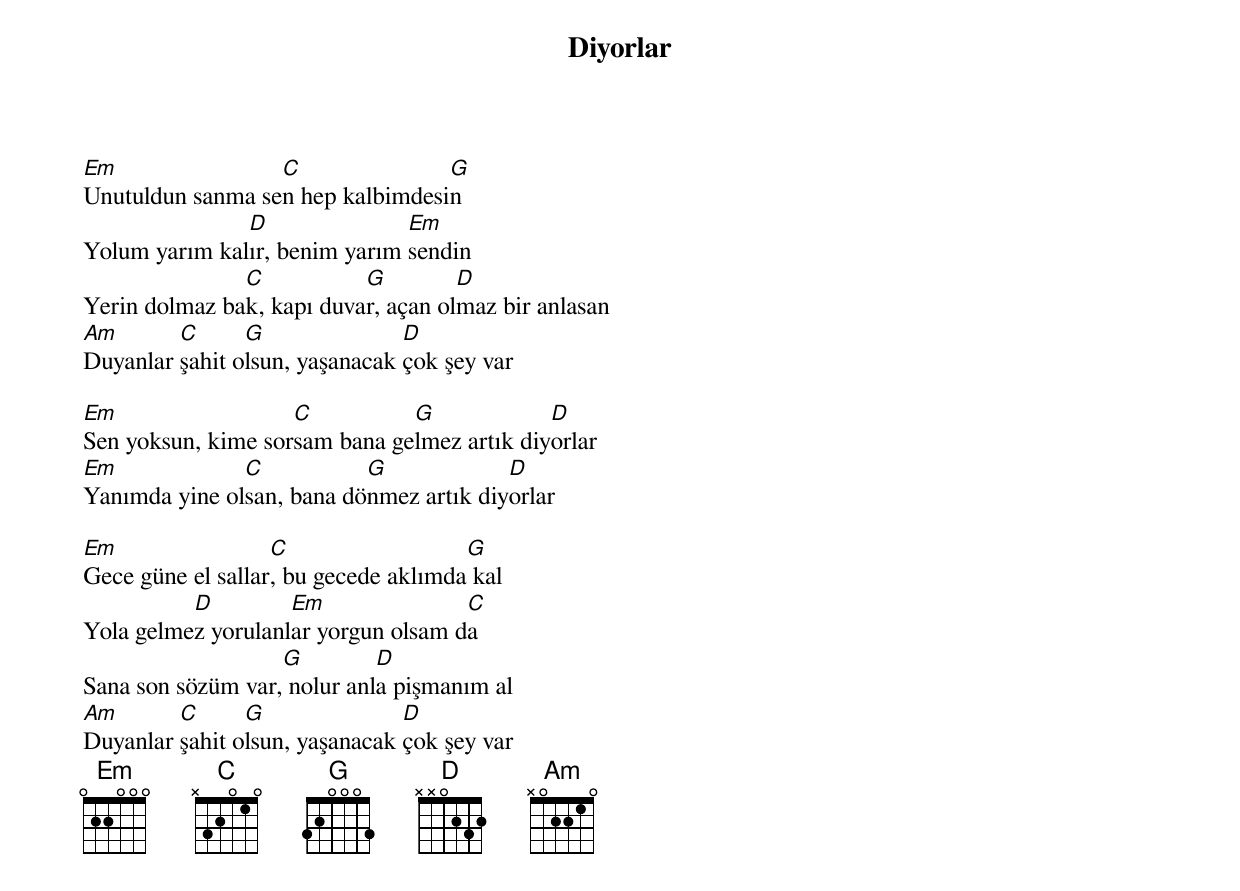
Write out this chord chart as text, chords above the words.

{title: Diyorlar}
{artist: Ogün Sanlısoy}

Em                C               G
Unutuldun sanma sen hep kalbimdesin
               D               Em
Yolum yarım kalır, benim yarım sendin
               C           G         D
Yerin dolmaz bak, kapı duvar, açan olmaz bir anlasan
Am       C      G               D
Duyanlar şahit olsun, yaşanacak çok şey var

Em                  C          G             D
Sen yoksun, kime sorsam bana gelmez artık diyorlar
Em             C           G             D
Yanımda yine olsan, bana dönmez artık diyorlar

Em                 C                  G
Gece güne el sallar, bu gecede aklımda kal
          D         Em               C
Yola gelmez yorulanlar yorgun olsam da
                   G         D
Sana son sözüm var, nolur anla pişmanım al
Am       C      G               D
Duyanlar şahit olsun, yaşanacak çok şey var
